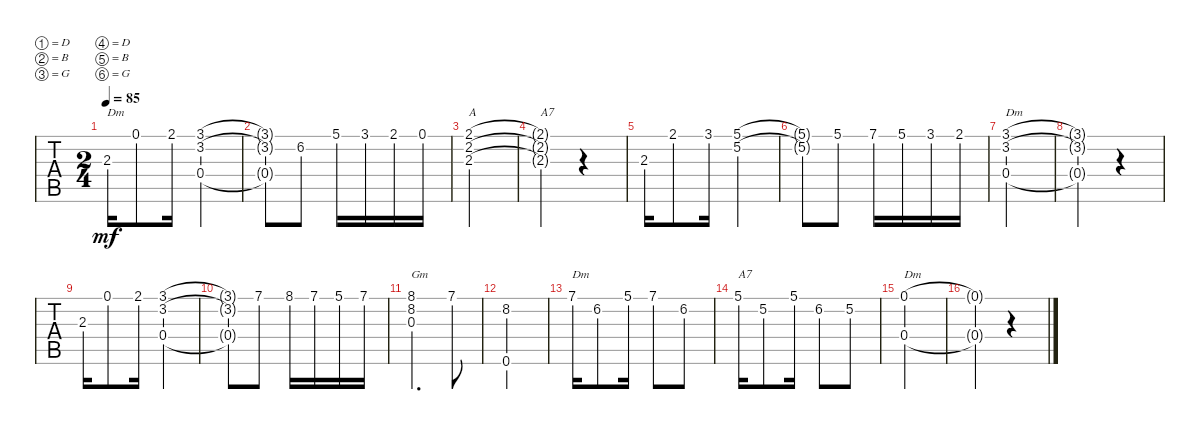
\defaultSystemsLayout 4
\bracketExtendMode groupsimilarinstruments
\singleTrackTrackNamePolicy hidden
\multiTrackTrackNamePolicy hidden
\otherSystemsTrackNameOrientation horizontal
\track ("Dobro" "Dobro") {instrument acousticguitarsteel}
\staff {tabs}
\tuning (D4 B3 G3 D3 B2 G2)
\ts (2 4)
\tempo 85
\clef g2
\ks f
2.3.16{txt "Dm" dy mf instrument acousticguitarsteel} 0.1.8 2.1.16 (3.1 3.2 0.4).4 |
(3.1{t} 3.2{t} 0.4{t}).8 6.2.8 5.1.16 3.1.16 2.1.16 0.1.16 |
(2.1 2.2 2.3).2{txt "A"} |
(2.1{t} 2.2{t} 2.3{t}).4{txt "A7"} r.4 |
2.3.16 2.1.8 3.1.16 (5.1 5.2).4 |
(5.1{t} 5.2{t}).8 5.1.8 7.1.16 5.1.16 3.1.16 2.1.16 |
(3.1 3.2 0.4).2{txt "Dm"} |
(3.1{t} 3.2{t} 0.4{t}).4 r.4 |
2.3.16 0.1.8 2.1.16 (3.1 3.2 0.4).4 |
(3.1{t} 3.2{t} 0.4{t}).8 7.1.8 8.1.16 7.1.16 5.1.16 7.1.16 |
(8.1 8.2 0.3).4{d txt "Gm"} 7.1.8 |
(8.2 0.6).2 |
7.1.16{txt "Dm"} 6.2.8 5.1.16 7.1.8 6.2.8 |
5.1.16{txt "A7"} 5.2.8 5.1.16 6.2.8 5.2.8 |
(0.1 0.4).2{txt "Dm"} |
(0.4{t} 0.1{t}).4 r.4
